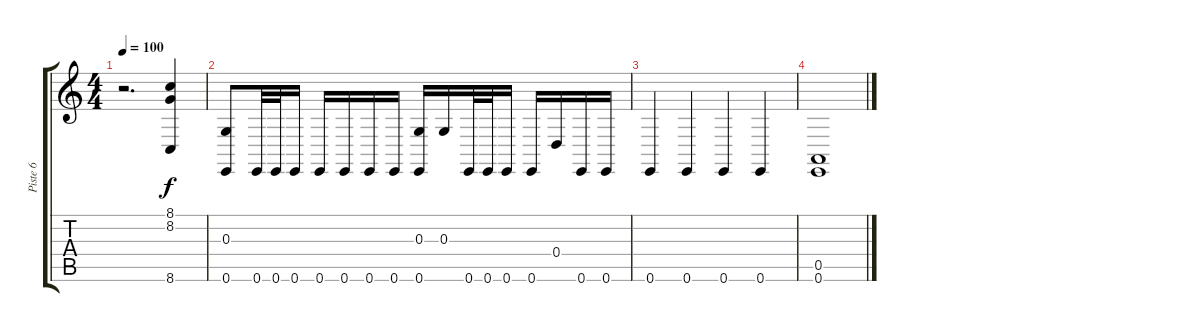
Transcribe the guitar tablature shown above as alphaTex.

\track ("Piste 6" "Piste 6") {instrument englishhorn}
\staff {score tabs}
\tuning (E4 B3 G3 D3 A2 E2) {hide}
\ts (4 4)
\tempo 100
\clef g2
\ks c
r.2{d dy f} (8.1 8.2 8.6).4 |
(0.3 0.6).8{instrument taikodrum} 0.6.32 0.6.32 0.6.16 0.6.16 0.6.16 0.6.16 0.6.16 (0.3 0.6).16 0.3.16 0.6.32 0.6.32 0.6.16 0.6.16 0.4.16 0.6.16 0.6.16 |
0.6.4 0.6.4 0.6.4 0.6.4 |
(0.5 0.6).1
